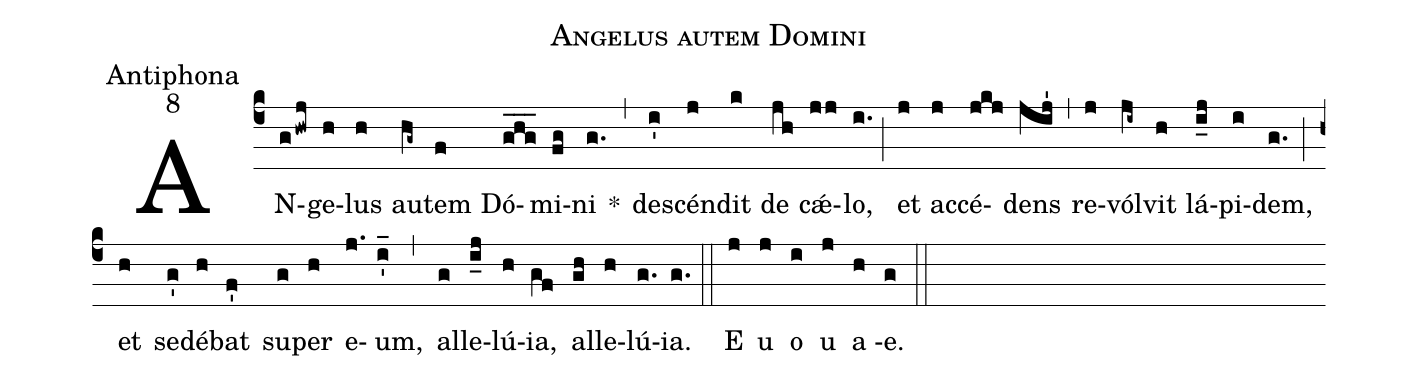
name:Angelus autem Domini;
office-part:Antiphona;
mode:8;
%%
(c4) AN(ghwj)ge(h)lus(h) au(hg~)tem(f) Dó(ghg___)mi(fg)ni(g.) *(,) de(i')scén(j)dit(k) de(jh) c<sp>'æ</sp>(jj)lo,(i.) (;) et(j) ac(j)cé(jkj)dens(jij') (,) re(j)vól(ji~)vit(h) lá(i_j)pi(i)dem,(g.) (;) et(h) se(g')dé(h)bat(f') su(g)per(h) e(j.)um,(i'_) (,) al(g)le(i_j)lú(h)ia,(gf) al(gh)le(h)lú(g.)ia.(g.) (::) E(j) u(j) o(i) u(j) a (h)e.(g) (::)
